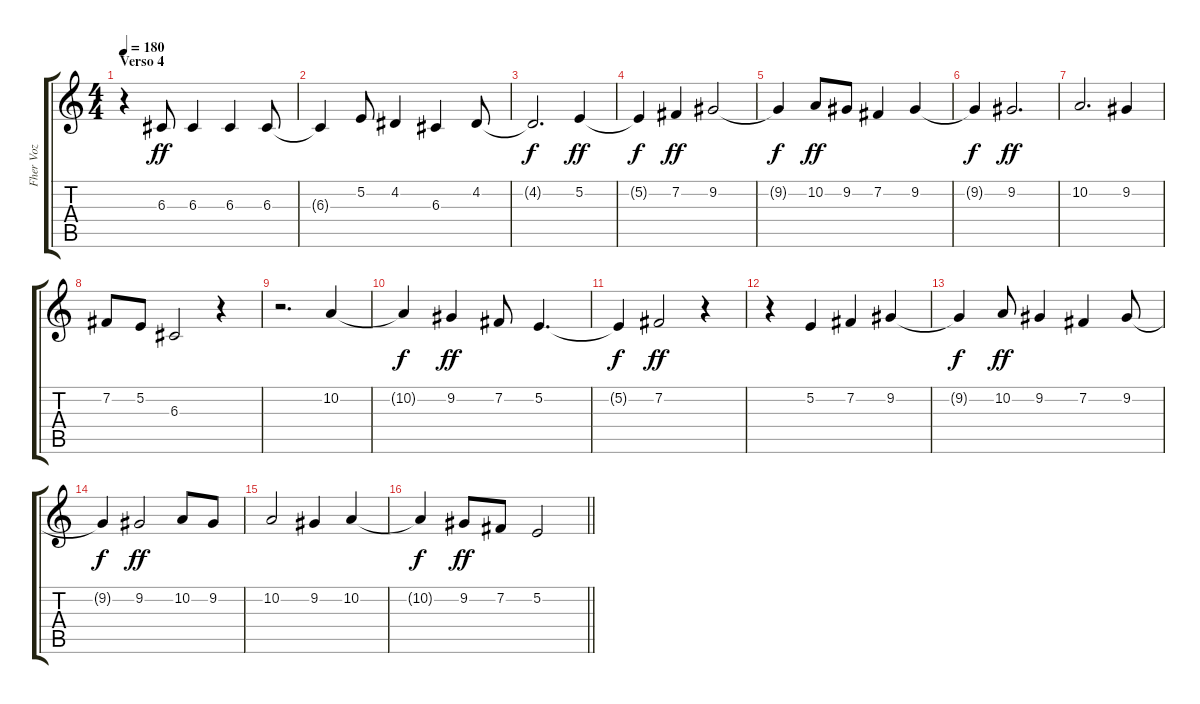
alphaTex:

\track ("Fher Voz" "Fher Voz") {instrument flute}
\staff {score tabs}
\tuning (E4 B3 G3 D3 A2 E2) {hide}
\ts (4 4)
\section ("" "Verso 4")
\tempo 180
\clef g2
\ks c
r.4{dy ff} 6.3.8 6.3.4 6.3.4 6.3.8 |
6.3{t}.4 5.2.8 4.2.4 6.3.4 4.2.8 |
4.2{t}.2{d dy f} 5.2.4{dy ff} |
5.2{t}.4{dy f} 7.2.4{dy ff} 9.2.2 |
9.2{t}.4{dy f} 10.2.8{dy ff} 9.2.8 7.2.4 9.2.4 |
9.2{t}.4{dy f} 9.2.2{d dy ff} |
10.2.2{d} 9.2.4 |
7.2.8 5.2.8 6.3.2 r.4 |
r.2{d} 10.2.4 |
10.2{t}.4{dy f} 9.2.4{dy ff} 7.2.8 5.2.4{d} |
5.2{t}.4{dy f} 7.2.2{dy ff} r.4 |
r.4 5.2.4 7.2.4 9.2.4 |
9.2{t}.4{dy f} 10.2.8{dy ff} 9.2.4 7.2.4 9.2.8 |
9.2{t}.4{dy f} 9.2.2{dy ff} 10.2.8 9.2.8 |
10.2.2 9.2.4 10.2.4 |
\barLineRight lightlight
10.2{t}.4{dy f} 9.2.8{dy ff} 7.2.8 5.2.2
